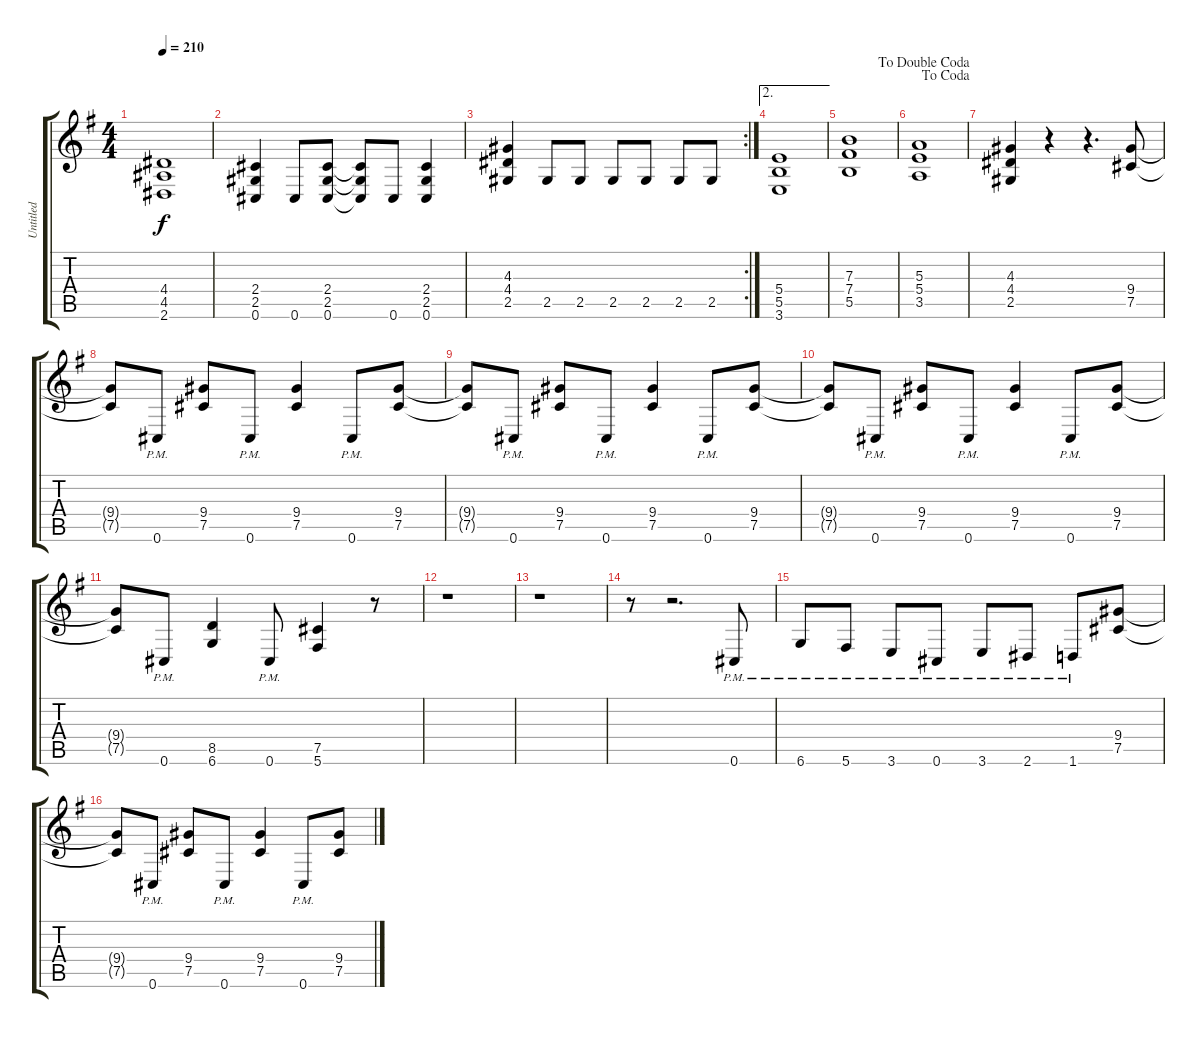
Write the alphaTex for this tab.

\track ("Untitled" "Untitled") {instrument distortionguitar}
\staff {score tabs}
\tuning (Db4 Ab3 E3 B2 Gb2 Db2) {hide}
\ts (4 4)
\tempo 210
\clef g2
\ks g
(4.4 4.5 2.6).1{dy f} |
(2.4 2.5 0.6).4 0.6.8 (2.4 2.5 0.6).8 (2.4{t} 2.5{t} 0.6{t}).8 0.6.8 (2.4 2.5 0.6).4 |
\rc 2
(4.3 4.4 2.5).4 2.5.8 2.5.8 2.5.8 2.5.8 2.5.8 2.5.8 |
\ae 2
(5.4 5.5 3.6).1 |
(7.3 7.4 5.5).1 |
\jump dacoda
\jump dadoublecoda
(5.3 5.4 3.5).1 |
(4.3 4.4 2.5).4 r.4 r.4{d} (9.4 7.5).8 |
(9.4{t} 7.5{t}).8 0.6{pm}.8 (9.4 7.5).8 0.6{pm}.8 (9.4 7.5).4 0.6{pm}.8 (9.4 7.5).8 |
(9.4{t} 7.5{t}).8 0.6{pm}.8 (9.4 7.5).8 0.6{pm}.8 (9.4 7.5).4 0.6{pm}.8 (9.4 7.5).8 |
(9.4{t} 7.5{t}).8 0.6{pm}.8 (9.4 7.5).8 0.6{pm}.8 (9.4 7.5).4 0.6{pm}.8 (9.4 7.5).8 |
(9.4{t} 7.5{t}).8 0.6{pm}.8 (8.5 6.6).4 0.6{pm}.8 (7.5 5.6).4 r.8 |
r.1 |
r.1 |
r.8 r.2{d} 0.6{pm}.8 |
6.6{pm}.8 5.6{pm}.8 3.6{pm}.8 0.6{pm}.8 3.6{pm}.8 2.6{pm}.8 1.6{pm}.8 (9.4 7.5).8 |
(9.4{t} 7.5{t}).8 0.6{pm}.8 (9.4 7.5).8 0.6{pm}.8 (9.4 7.5).4 0.6{pm}.8 (9.4 7.5).8
